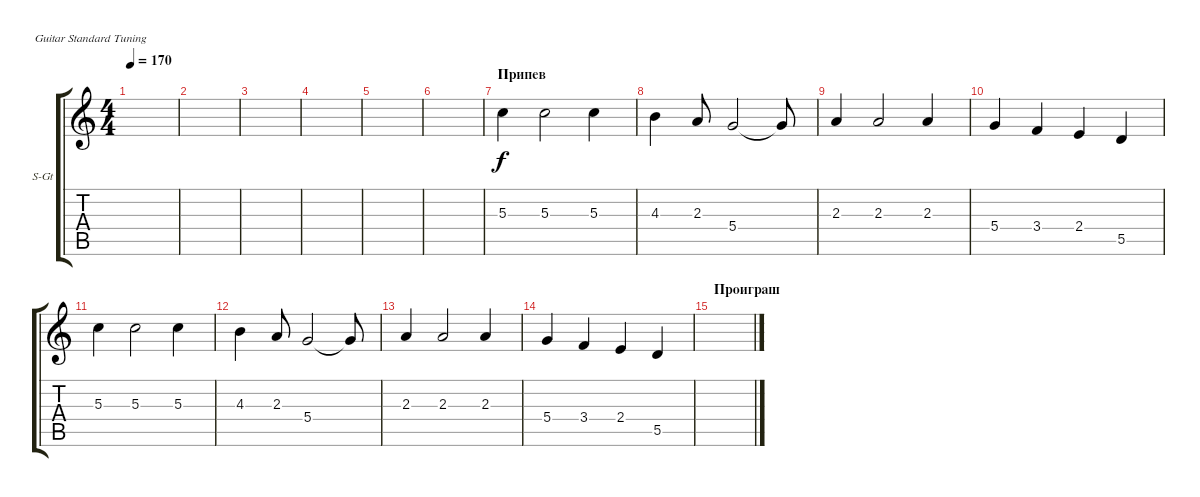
\defaultSystemsLayout 4
\bracketExtendMode groupsimilarinstruments
\firstSystemTrackNameOrientation horizontal
\otherSystemsTrackNameOrientation horizontal
\track ("Г. Каспарян (вокал)" "S-Gt") {instrument acousticguitarsteel}
\staff {score tabs}
\tuning (E4 B3 G3 D3 A2 E2)
\ts (4 4)
\tempo 170
\clef g2
\ks c
|
|
|
|
|
|
\section ("" "Припев")
5.3.4 5.3.2 5.3.4 |
4.3.4 2.3.8 5.4.2 5.4{t}.8 |
2.3.4 2.3.2 2.3.4 |
5.4.4 3.4.4 2.4.4 5.5.4 |
5.3.4 5.3.2 5.3.4 |
4.3.4 2.3.8 5.4.2 5.4{t}.8 |
2.3.4 2.3.2 2.3.4 |
5.4.4 3.4.4 2.4.4 5.5.4 |
\section ("" "Проиграш")
